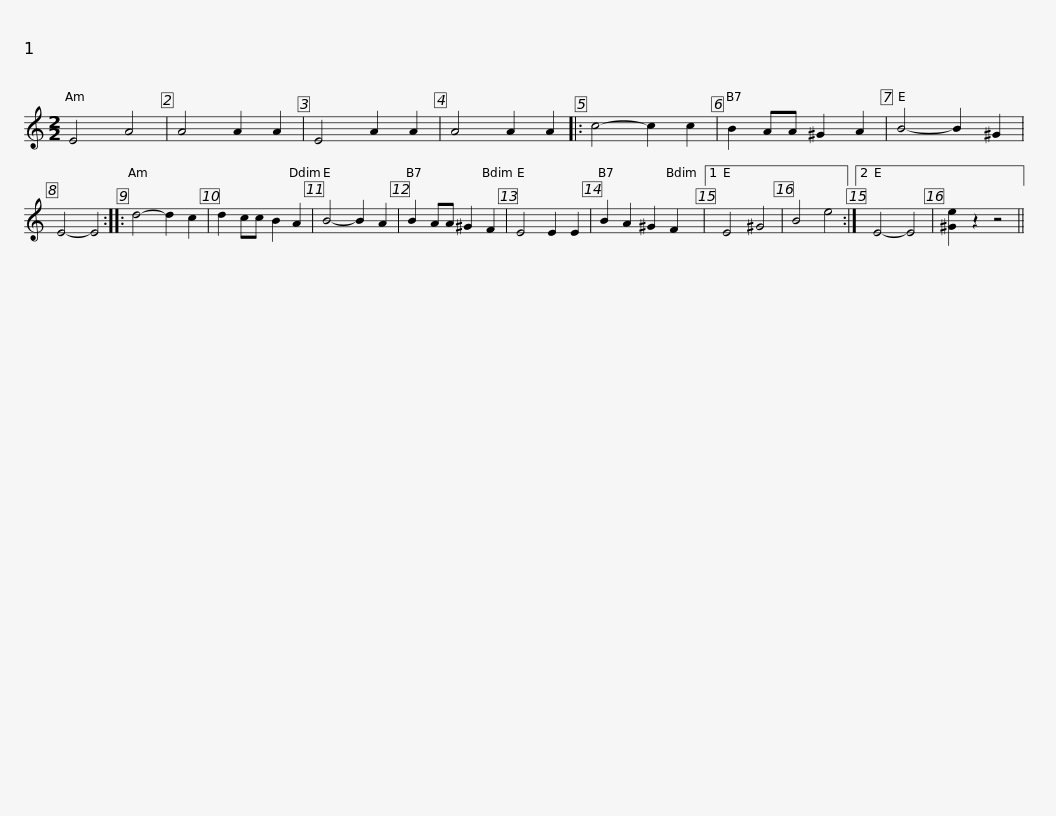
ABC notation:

X:1
L:1/8
M:2/2
I:linebreak $
K:C
V:1 treble
V:1
 E4 A4 | A4 A2 A2 | E4 A2 A2 | A4 A2 A2 |: c4- c2 c2 | %5
 B2 AA ^G2 A2 | B4- B2 ^G2 | E4- E4 :: d4- d2 c2 | d2 cc B2 A2 | %10
 B4- B2 A2 |$ B2 AA ^G2 F2 | E4 E2 E2 | B2 A2 ^G2 F2 |1 E4 ^G4 | %15
 B4 e4 :|2 E4- E4 | [^Ge]2 z2 z4 || %18
